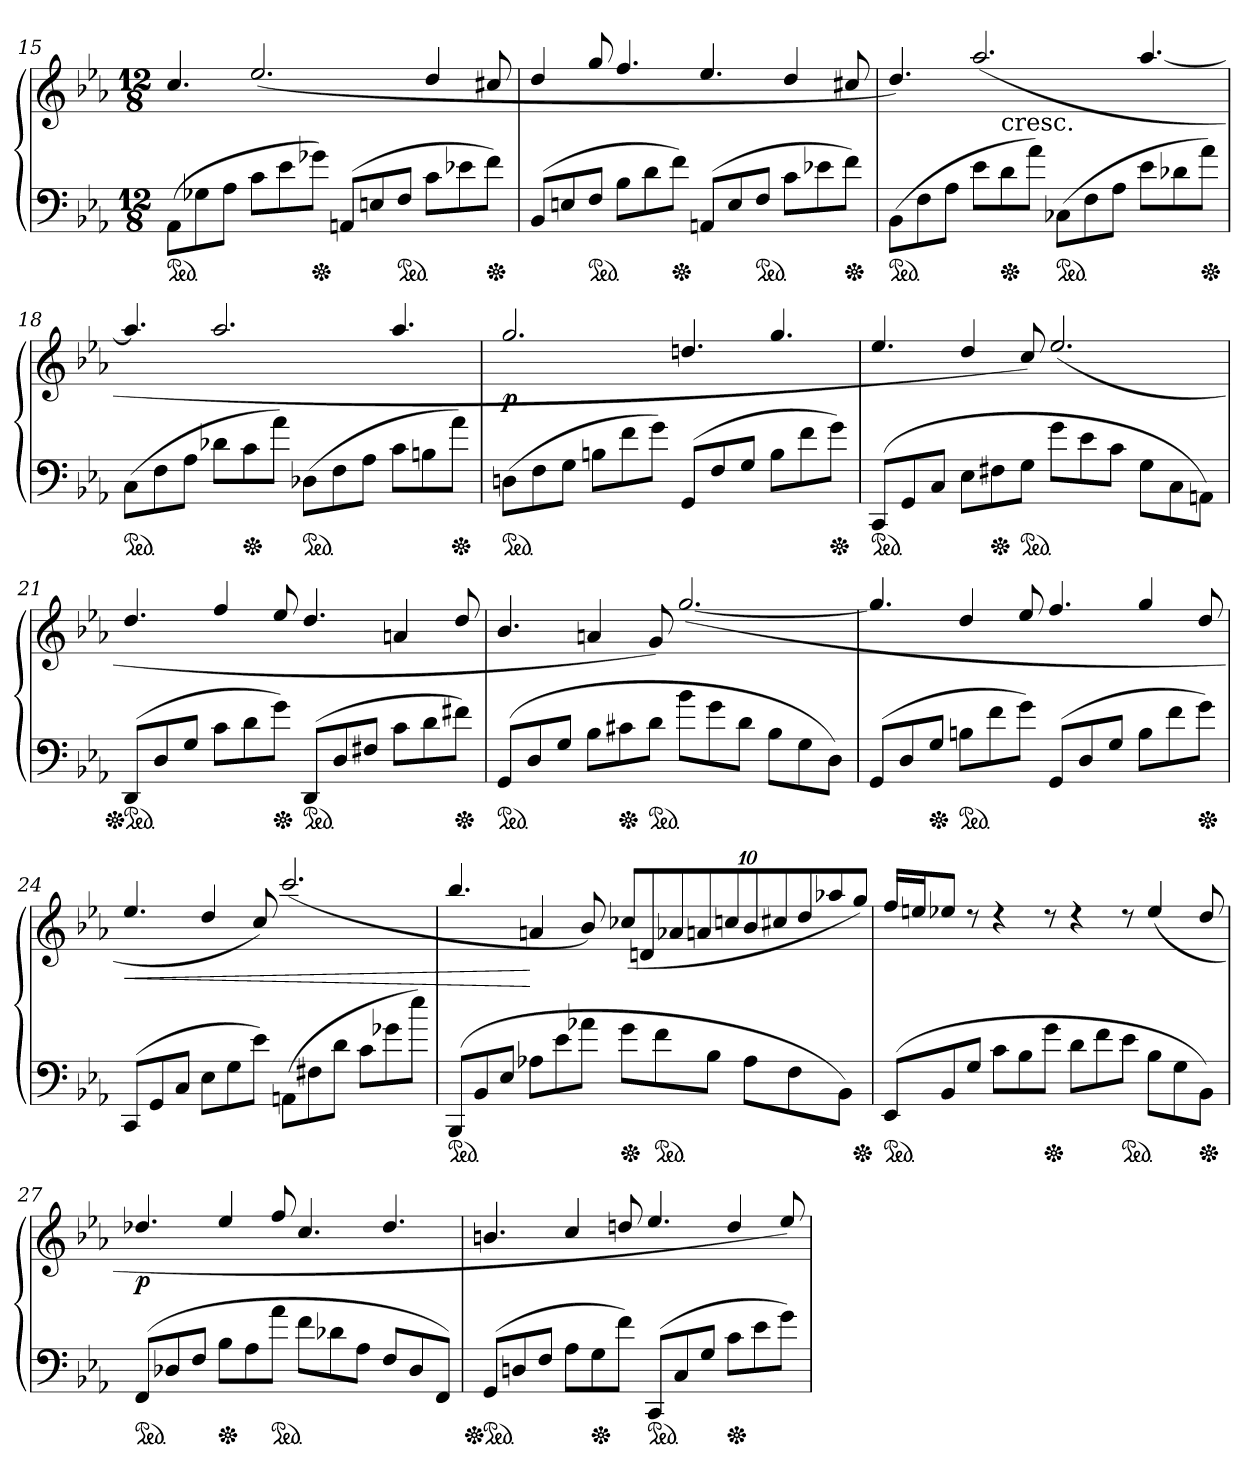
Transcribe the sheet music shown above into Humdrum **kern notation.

**kern	**kern	**dynam
*part1	*part1	*part1
*staff2	*staff1	*staff1/2
*clefF4	*clefG2	*
*k[b-e-a-]	*k[b-e-a-]	*
*E-:	*E-:	*
*M12/8	*M12/8	*
*ped	*	*
=15	=15	=15
(<8AA-L	4.cc/	.
8G-X	.	.
8A-J	.	.
8c\L	(>2.ee-/	.
8e-\	.	.
*Xped	*	*
8g-XJ)	.	.
(<8AAn/L	.	.
8En	.	.
*ped	*	*
8FJ	.	.
8cL	4dd/	.
8e-X	.	.
*Xped	*	*
8fJ)	8cc#X/	.
=16	=16	=16
(<8BB-/L	4dd/	.
8En	.	.
*ped	*	*
8FJ	8gg/	.
8B-L	4.ff/	.
8d\	.	.
*Xped	*	*
8f\J)	.	.
(<8AAn/L	4.ee-/	.
8E	.	.
*ped	*	*
8FJ	.	.
8cL	4dd/	.
8e-X	.	.
*Xped	*	*
8fJ)	8cc#X/	.
=17	=17	=17
*	*^	*
*ped	*	*	*
(<8BB-L	4.dd/)	2ryy	.
8F	.	.	.
8A-J	.	.	.
8e-\L	(>2.aa-/	.	.
!	!	!LO:TX:c:t=cresc.	!
!LO:TX:b:color=crimson:t=⚠	!	!	!
*Xped	*	*	*
8d\	.	1ryy	.
8a-\J)	.	.	.
*ped	*	*	*
(<8C-XL	.	.	.
8F	.	.	.
8A-J	.	.	.
8e-\L	[4.aa-/	.	.
8d-X	.	.	.
*Xped	*	*	*
8a-\J)	.	.	.
*	*v	*v	*
=18	=18	=18
*ped	*	*
(<8CL	4.aa-/]	.
8F	.	.
8A-J	.	.
8d-X\L	2.aa-/	.
*Xped	*	*
8c\	.	.
8a-\J)	.	.
*ped	*	*
(<8D-XL	.	.
8F	.	.
8A-J	.	.
8cL	4.aa-/	.
8Bn	.	.
*Xped	*	*
8a-\J)	.	.
=19	=19	=19
*ped	*	*
(<8DnL	2.gg/	p
8F	.	.
8GJ	.	.
8BnL	.	.
8f\	.	.
8g\J)	.	.
(<8GGL	4.ddn/	.
8F	.	.
8GJ	.	.
8BL	4.gg/	.
8f\	.	.
*Xped	*	*
8g\J)	.	.
=20	=20	=20
*ped	*	*
(<8CCL	4.ee-/	.
8GG	.	.
8CJ	.	.
8E-L	4dd/	.
*Xped	*	*
8F#X	.	.
*ped	*	*
8GJ	8cc/)	.
8g\L	(>2.ee-/	.
8e-\	.	.
8c\J	.	.
8GL	.	.
8C	.	.
8AAnJ)	.	.
=21	=21	=21
*Xped	*	*
*ped	*	*
(<8DDL	4.dd/	.
8D	.	.
8GJ	.	.
8cL	4ff/	.
8d	.	.
*Xped	*	*
8g\J)	8ee-/	.
*ped	*	*
(<8DDL	4.dd/	.
8D	.	.
8F#XJ	.	.
8cL	4an	.
8d	.	.
*Xped	*	*
8f#XJ)	8dd/	.
=22	=22	=22
*ped	*	*
(<8GGL	4.b-/	.
8D	.	.
8GJ	.	.
8B-L	4an	.
*Xped	*	*
8c#X	.	.
*ped	*	*
8dJ	8g)	.
8b-\L	(>[2.gg/	.
8g\	.	.
8d\J	.	.
8B-L	.	.
8G	.	.
8DJ)	.	.
=23	=23	=23
(<8GGL	4.gg/]	.
8D	.	.
*Xped	*	*
8GJ	.	.
*ped	*	*
8BnL	4dd/	.
8f\	.	.
8g\J)	8ee-/	.
(<8GGL	4.ff/	.
8D	.	.
8GJ	.	.
8BL	4gg/	.
8f\	.	.
*Xped	*	*
8g\J)	8dd/	.
=24	=24	=24
(<8CCL	4.ee-/	<
8GG	.	.
8CJ	.	.
8E-L	4dd/	.
8G	.	.
8e-J)	8cc/)	.
(<8AAnL	(>2.ccc/	.
8F#X	.	.
8dJ	.	.
8c\L	.	.
8g-X	.	.
8ee-\J)	.	.
=25	=25	=25
*ped	*	*
(<8BBB-L	4.bb-/	.
8BB-	.	.
8E-J	.	.
8A-XL	4an	[
8e-	.	.
8a-XJ	8b-/)	.
*Xped	*	*
8gL	(<40%3cc-X/L	.
.	40%3dn	.
*ped	*	*
8f	.	.
.	40%3a-X	.
.	40%3an	.
8B-J	.	.
.	40%3ccn	.
8A-L	40%3b-	.
.	40%3cc#X	.
8F	.	.
.	40%3dd	.
.	40%3aa-X	.
8BB-J)	.	.
*Xped	*	*
.	40%3ggJ)	.
=26	=26	=26
*ped	*	*
(<8EE-L	16ff/LL	.
.	16eenJ	.
8BB-	8ee-XJ	.
8GJ	8rdd	.
8cL	4rdd	.
8B-	.	.
*Xped	*	*
8g\J	8rdd	.
8d\L	4rdd	.
8f\	.	.
*ped	*	*
8e-\J	8rdd	.
8B-L	(>4ee-/	.
8G	.	.
*Xped	*	*
8BB-J)	8dd/	.
=27	=27	=27
*ped	*	*
(<8FFL	4.dd-X/	p
8D-X	.	.
8FJ	.	.
*Xped	*	*
8B-L	4ee-/	.
8A-	.	.
*ped	*	*
8a-\J	8ff/	.
8f\L	4.cc/	.
8d-X	.	.
8A-J	.	.
8FL	4.dd-/	.
8D-	.	.
8FFJ)	.	.
=28	=28	=28
*Xped	*	*
*ped	*	*
(>8GGL	4.bn/	.
8Dn	.	.
8FJ	.	.
8A-L	4cc/	.
*Xped	*	*
8G	.	.
8fJ)	8ddn/	.
*ped	*	*
(>8CCL	4.ee-/	.
8C	.	.
8GJ	.	.
*Xped	*	*
8cL	4dd/	.
8e-	.	.
8gJ)	8ee-/)	.
=	=	=
*-	*-	*-
